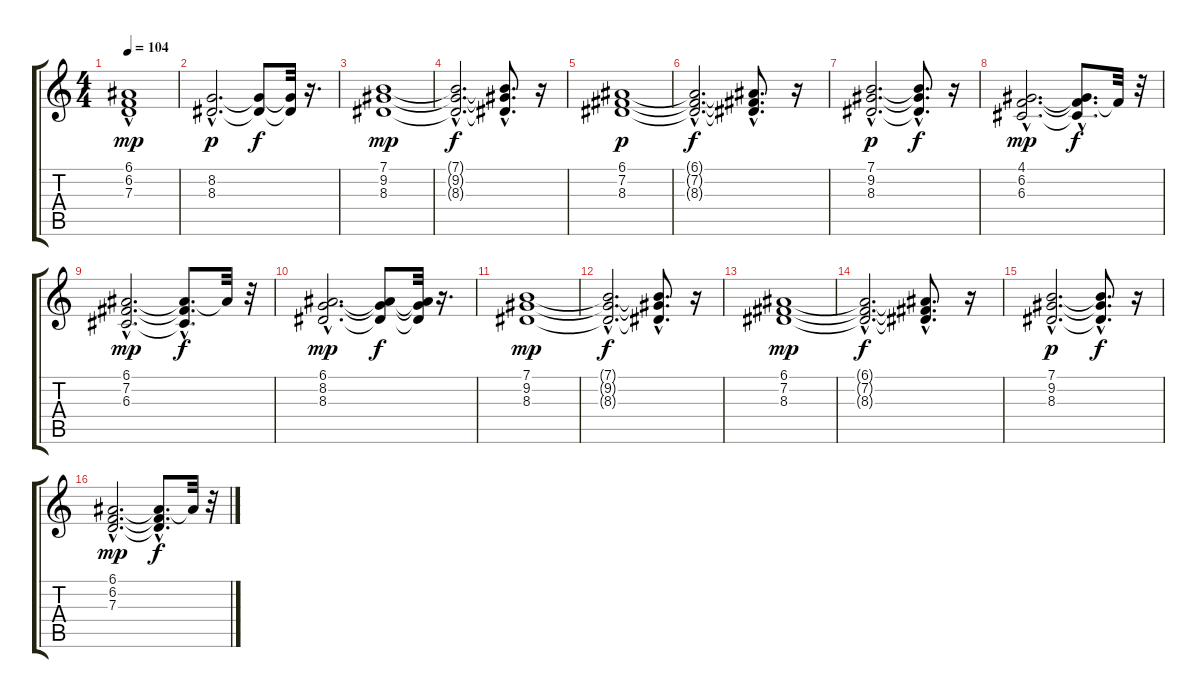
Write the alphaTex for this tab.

\track "" {instrument electricpiano2}
\staff {score tabs}
\tuning (E4 B3 G3 D3 A2 E2) {hide}
\ts (4 4)
\tempo 104
\clef g2
\ks c
(6.1 6.2 7.3{hac}).1{dy mp} |
(8.2{hac} 8.3{hac}).2{d dy p} (8.2{t} 8.3{t}).8{dy f} (8.2{t} 8.3{t}).32 r.16{d} |
(7.1 9.2 8.3).1{dy mp} |
(7.1{hac t} 9.2{hac t} 8.3{hac t}).2{d dy f} (7.1{t} 9.2{hac t} 8.3{hac t}).8{d} r.16 |
(6.1 7.2 8.3).1{dy p} |
(6.1{hac t} 7.2{hac t} 8.3{hac t}).2{d dy f} (6.1{hac t} 7.2{hac t} 8.3{hac t}).8{d} r.16 |
(7.1{hac} 9.2{hac} 8.3{hac}).2{d dy p} (7.1{hac t} 9.2{hac t} 8.3{t}).8{d dy f} r.16 |
(4.1{hac} 6.2{hac} 6.3{hac}).2{d dy mp} (4.1{t} 6.2{hac t} 6.3{t}).8{d dy f} 6.2{t}.32 r.32 |
(6.1{hac} 7.2{hac} 6.3{hac}).2{d dy mp} (6.1{hac t} 7.2{hac t} 6.3{hac t}).8{d dy f} 6.1{t}.32 r.32 |
(6.1{hac} 8.2{hac} 8.3{hac}).2{d dy mp} (6.1{t} 8.2{t} 8.3{t}).8{dy f} (6.1{t} 8.2{t} 8.3{t}).32 r.16{d} |
(7.1 9.2 8.3).1{dy mp} |
(7.1{hac t} 9.2{hac t} 8.3{hac t}).2{d dy f} (7.1{hac t} 9.2{t} 8.3{t}).8{d} r.16 |
(6.1 7.2 8.3).1{dy mp} |
(6.1{hac t} 7.2{hac t} 8.3{hac t}).2{d dy f} (6.1{hac t} 7.2{hac t} 8.3{hac t}).8{d} r.16 |
(7.1{hac} 9.2{hac} 8.3{hac}).2{d dy p} (7.1{t} 9.2{t} 8.3{hac t}).8{d dy f} r.16 |
(6.1{hac} 6.2{hac} 7.3{hac}).2{d dy mp} (6.1{hac t} 6.2{hac t} 7.3{hac t}).8{d dy f} 6.1{t}.32 r.32
